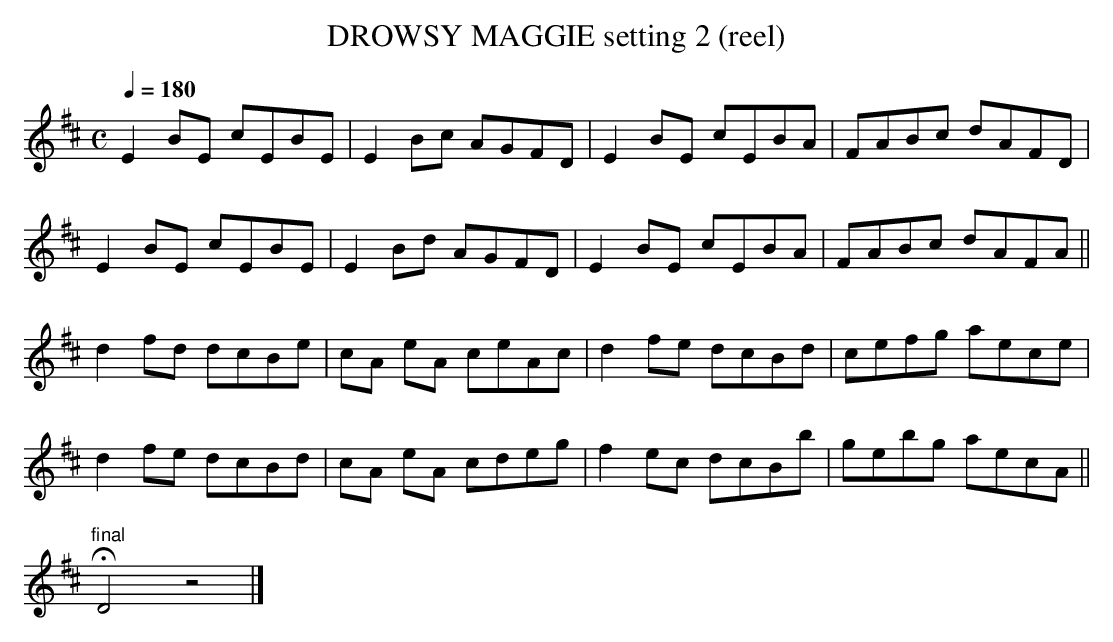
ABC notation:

X:1
T:DROWSY MAGGIE setting 2 (reel)
by rolls. I have omitted most of them here as they tend to clog
up the playback.
E.
Q:1/4=180
L:1/8
M:C
K:Edor
E2BE cEBE|E2Bc AGFD|E2BE cEBA|FABc dAFD|
E2BE cEBE|E2Bd AGFD|E2BE cEBA|FABc dAFA||
d2fd dcBe|cA eA ceAc|d2fe dcBd|cefg aece|
d2fe dcBd|cA eA cdeg|f2ec dcBb|gebg aecA||
"final"HD4z4|]
